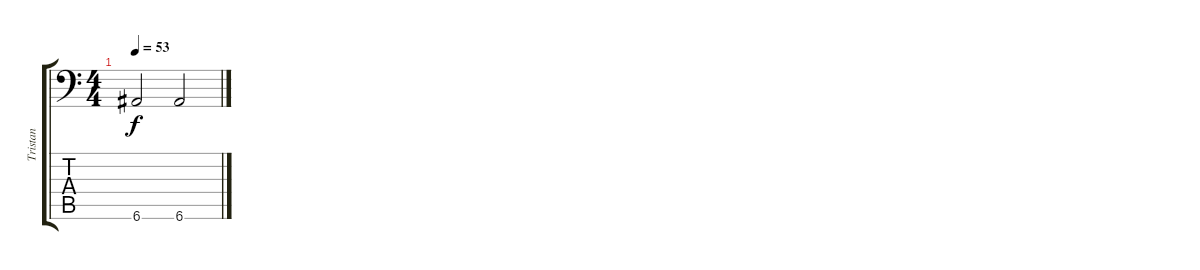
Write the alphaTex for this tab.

\track ("Tristan" "Tristan") {instrument electricbassfinger}
\staff {score tabs}
\tuning (E3 B2 G2 D2 A1 E1) {hide}
\ts (4 4)
\tempo 53
\clef f4
\ks c
6.6.2{dy f} 6.6.2
